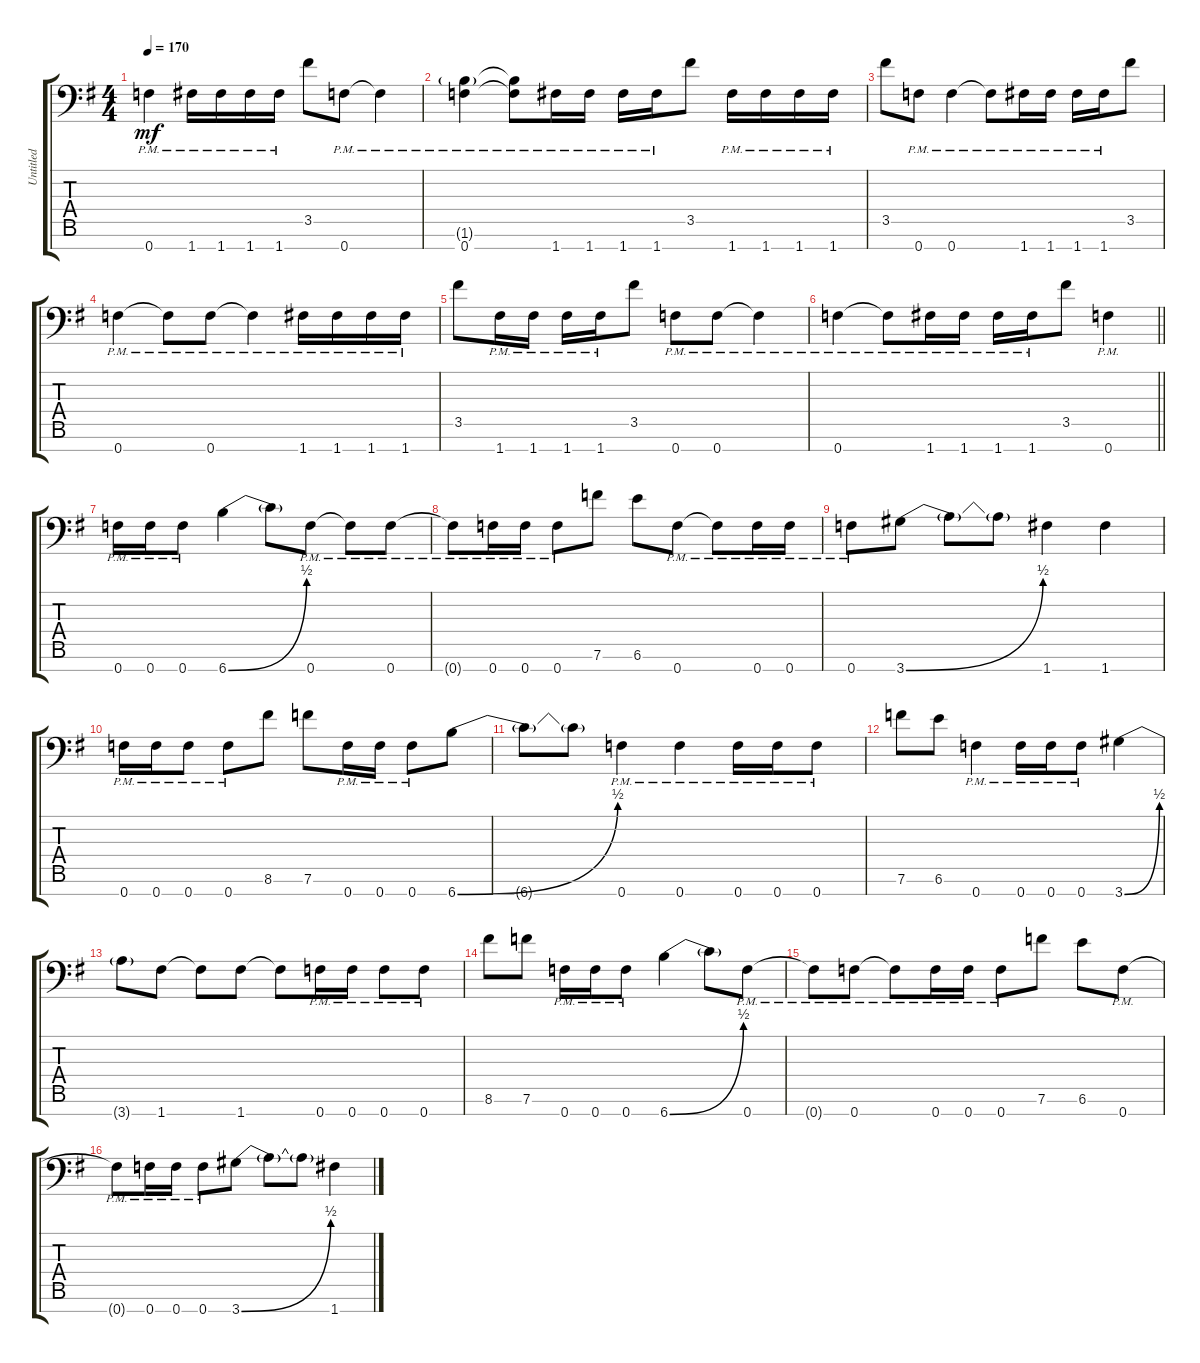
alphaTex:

\track ("Untitled" "Untitled") {instrument overdrivenguitar}
\staff {score tabs}
\tuning (Bb3 F3 Db3 Ab2 Eb2 Bb1 F1) {hide}
\ts (4 4)
\tempo 170
\clef f4
\ks g
0.7{pm t}.4{ot 8vb dy mf} 1.7{pm}.16{ot 8vb} 1.7{pm}.16{ot 8vb} 1.7{pm}.16{ot 8vb} 1.7{pm}.16{ot 8vb} 3.5.8{ot 8vb} 0.7{pm}.8{ot 8vb} 0.7{pm t}.4{ot 8vb} |
(1.6{g pm} 0.7{pm}).4{ot 8vb} (1.6{pm t} 0.7{pm t}).8{ot 8vb} 1.7{pm}.16{ot 8vb} 1.7{pm}.16{ot 8vb} 1.7{pm}.16{ot 8vb} 1.7{pm}.16{ot 8vb} 3.5.8{ot 8vb} 1.7{pm}.16{ot 8vb} 1.7{pm}.16{ot 8vb} 1.7{pm}.16{ot 8vb} 1.7{pm}.16{ot 8vb} |
3.5.8{ot 8vb} 0.7{pm}.8{ot 8vb} 0.7{pm}.4{ot 8vb} 0.7{pm t}.8{ot 8vb} 1.7{pm}.16{ot 8vb} 1.7{pm}.16{ot 8vb} 1.7{pm}.16{ot 8vb} 1.7{pm}.16{ot 8vb} 3.5.8{ot 8vb} |
0.7{pm}.4{ot 8vb} 0.7{pm t}.8{ot 8vb} 0.7{pm}.8{ot 8vb} 0.7{pm t}.4{ot 8vb} 1.7{pm}.16{ot 8vb} 1.7{pm}.16{ot 8vb} 1.7{pm}.16{ot 8vb} 1.7{pm}.16{ot 8vb} |
3.5.8{ot 8vb} 1.7{pm}.16{ot 8vb} 1.7{pm}.16{ot 8vb} 1.7{pm}.16{ot 8vb} 1.7{pm}.16{ot 8vb} 3.5.8{ot 8vb} 0.7{pm}.8{ot 8vb} 0.7{pm}.8{ot 8vb} 0.7{pm t}.4{ot 8vb} |
\barLineRight lightlight
0.7{pm}.4{ot 8vb} 0.7{pm t}.8{ot 8vb} 1.7{pm}.16{ot 8vb} 1.7{pm}.16{ot 8vb} 1.7{pm}.16{ot 8vb} 1.7{pm}.16{ot 8vb} 3.5.8{ot 8vb} 0.7{pm}.4{ot 8vb} |
0.7{pm}.16{ot 8vb} 0.7{pm}.16{ot 8vb} 0.7{pm}.8{ot 8vb} 6.7{be (bend 0 0 60 2)}.4{ot 8vb} 6.7{t}.8{ot 8vb} 0.7{pm}.8{ot 8vb} 0.7{pm t}.8{ot 8vb} 0.7{pm}.8{ot 8vb} |
0.7{pm t}.8{ot 8vb} 0.7{pm}.16{ot 8vb} 0.7{pm}.16{ot 8vb} 0.7{pm}.8{ot 8vb} 7.6.8{ot 8vb} 6.6.8{ot 8vb} 0.7{pm}.8{ot 8vb} 0.7{pm t}.8{ot 8vb} 0.7{pm}.16{ot 8vb} 0.7{pm}.16{ot 8vb} |
0.7{pm}.8{ot 8vb} 3.7{be (bend 0 0 60 2)}.8{ot 8vb} 3.7{t}.8{ot 8vb} 3.7{t}.8{ot 8vb} 1.7.4{ot 8vb} 1.7.4{ot 8vb} |
0.7{pm}.16{ot 8vb} 0.7{pm}.16{ot 8vb} 0.7{pm}.8{ot 8vb} 0.7{pm}.8{ot 8vb} 8.6.8{ot 8vb} 7.6.8{ot 8vb} 0.7{pm}.16{ot 8vb} 0.7{pm}.16{ot 8vb} 0.7{pm}.8{ot 8vb} 6.7{be (bend 0 0 60 2)}.8{ot 8vb} |
6.7{t}.8{ot 8vb} 6.7{t}.8{ot 8vb} 0.7{pm}.4{ot 8vb} 0.7{pm}.4{ot 8vb} 0.7{pm}.16{ot 8vb} 0.7{pm}.16{ot 8vb} 0.7{pm}.8{ot 8vb} |
7.6.8{ot 8vb} 6.6.8{ot 8vb} 0.7{pm}.4{ot 8vb} 0.7{pm}.16{ot 8vb} 0.7{pm}.16{ot 8vb} 0.7{pm}.8{ot 8vb} 3.7{be (bend 0 0 60 2)}.4{ot 8vb} |
3.7{t}.8{ot 8vb} 1.7.8{ot 8vb} 1.7{t}.8{ot 8vb} 1.7.8{ot 8vb} 1.7{t}.8{ot 8vb} 0.7{pm}.16{ot 8vb} 0.7{pm}.16{ot 8vb} 0.7{pm}.8{ot 8vb} 0.7{pm}.8{ot 8vb} |
8.6.8{ot 8vb} 7.6.8{ot 8vb} 0.7{pm}.16{ot 8vb} 0.7{pm}.16{ot 8vb} 0.7{pm}.8{ot 8vb} 6.7{be (bend 0 0 60 2)}.4{ot 8vb} 6.7{t}.8{ot 8vb} 0.7{pm}.8{ot 8vb} |
0.7{pm t}.8{ot 8vb} 0.7{pm}.8{ot 8vb} 0.7{pm t}.8{ot 8vb} 0.7{pm}.16{ot 8vb} 0.7{pm}.16{ot 8vb} 0.7{pm}.8{ot 8vb} 7.6.8{ot 8vb} 6.6.8{ot 8vb} 0.7{pm}.8{ot 8vb} |
0.7{pm t}.8{ot 8vb} 0.7{pm}.16{ot 8vb} 0.7{pm}.16{ot 8vb} 0.7{pm}.8{ot 8vb} 3.7{be (bend 0 0 60 2)}.8{ot 8vb} 3.7{t}.8{ot 8vb} 3.7{t}.8{ot 8vb} 1.7.4{ot 8vb}
